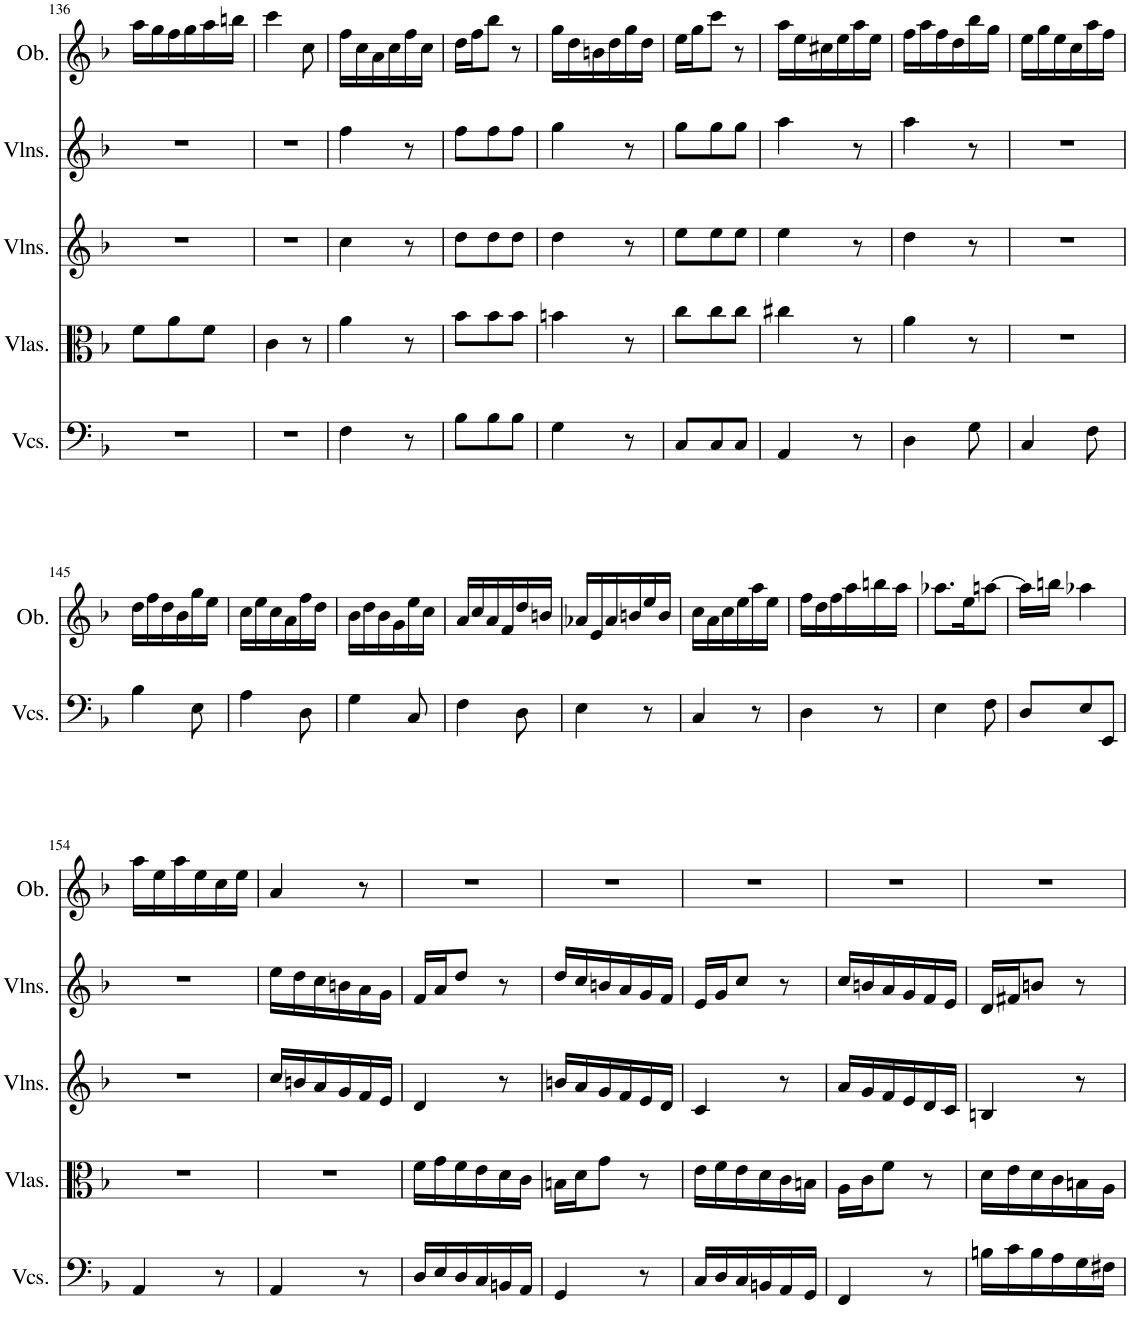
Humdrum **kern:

**kern	**kern	**kern	**kern	**kern
*part5	*part4	*part3	*part2	*part1
*staff5	*staff4	*staff3	*staff2	*staff1
*I"Violoncellos, Organo  e Violoncello	*I"Violas, Alto Viola	*I"Violins, Violino Secondo	*I"Violins, Violino Primo	*I"Oboe, Oboe
*I'Vcs.	*I'Vlas.	*I'Vlns.	*I'Vlns.	*I'Ob.
!!LO:PB:g=z
*clefF4	*clefC3	*clefG2	*clefG2	*clefG2
*k[b-]	*k[b-]	*k[b-]	*k[b-]	*k[b-]
*M3/8	*M3/8	*M3/8	*M3/8	*M3/8
=136	=136	=136	=136	=136
4.r	8f\L	4.r	4.r	16aa\LL
.	.	.	.	16gg\
.	8a\	.	.	16ff\
.	.	.	.	16gg\
.	8f\J	.	.	16aa\
.	.	.	.	16bbn\JJ
=137	=137	=137	=137	=137
4.r	4c\	4.r	4.r	4ccc\
.	8r	.	.	8cc\
=138	=138	=138	=138	=138
4F\	4a\	4cc\	4ff\	16ff\LL
.	.	.	.	16cc\
.	.	.	.	16a\
.	.	.	.	16cc\
8r	8r	8r	8r	16ff\
.	.	.	.	16cc\JJ
=139	=139	=139	=139	=139
8B-\L	8b-\L	8dd\L	8ff\L	16dd\LL
.	.	.	.	16ff\J
8B-\	8b-\	8dd\	8ff\	8bb-\J
8B-\J	8b-\J	8dd\J	8ff\J	8r
=140	=140	=140	=140	=140
4G\	4bn\	4dd\	4gg\	16gg\LL
.	.	.	.	16dd\
.	.	.	.	16bn\
.	.	.	.	16dd\
8r	8r	8r	8r	16gg\
.	.	.	.	16dd\JJ
=141	=141	=141	=141	=141
8C/L	8cc\L	8ee\L	8gg\L	16ee\LL
.	.	.	.	16gg\J
8C/	8cc\	8ee\	8gg\	8ccc\J
8C/J	8cc\J	8ee\J	8gg\J	8r
=142	=142	=142	=142	=142
4AA/	4cc#X\	4ee\	4aa\	16aa\LL
.	.	.	.	16ee\
.	.	.	.	16cc#X\
.	.	.	.	16ee\
8r	8r	8r	8r	16aa\
.	.	.	.	16ee\JJ
=143	=143	=143	=143	=143
4D\	4a\	4dd\	4aa\	16ff\LL
.	.	.	.	16aa\
.	.	.	.	16ff\
.	.	.	.	16dd\
8G\	8r	8r	8r	16bb-\
.	.	.	.	16gg\JJ
=144	=144	=144	=144	=144
4C/	4.r	4.r	4.r	16ee\LL
.	.	.	.	16gg\
.	.	.	.	16ee\
.	.	.	.	16cc\
8F\	.	.	.	16aa\
.	.	.	.	16ff\JJ
!!LO:LB:g=z
=145	=145	=145	=145	=145
4B-\	4.r	4.r	4.r	16dd\LL
.	.	.	.	16ff\
.	.	.	.	16dd\
.	.	.	.	16b-\
8E\	.	.	.	16gg\
.	.	.	.	16ee\JJ
=146	=146	=146	=146	=146
4A\	4.r	4.r	4.r	16cc\LL
.	.	.	.	16ee\
.	.	.	.	16cc\
.	.	.	.	16a\
8D\	.	.	.	16ff\
.	.	.	.	16dd\JJ
=147	=147	=147	=147	=147
4G\	4.r	4.r	4.r	16b-\LL
.	.	.	.	16dd\
.	.	.	.	16b-\
.	.	.	.	16g\
8C/	.	.	.	16ee\
.	.	.	.	16cc\JJ
=148	=148	=148	=148	=148
4F\	4.r	4.r	4.r	16a/LL
.	.	.	.	16cc/
.	.	.	.	16a/
.	.	.	.	16f/
8D\	.	.	.	16dd/
.	.	.	.	16bn/JJ
=149	=149	=149	=149	=149
4E\	4.r	4.r	4.r	16a-X/LL
.	.	.	.	16e/
.	.	.	.	16a-/
.	.	.	.	16bn/
8r	.	.	.	16ee/
.	.	.	.	16b/JJ
=150	=150	=150	=150	=150
4C/	4.r	4.r	4.r	16cc\LL
.	.	.	.	16a\
.	.	.	.	16cc\
.	.	.	.	16ee\
8r	.	.	.	16aa\
.	.	.	.	16ee\JJ
=151	=151	=151	=151	=151
4D\	4.r	4.r	4.r	16ff\LL
.	.	.	.	16dd\
.	.	.	.	16ff\
.	.	.	.	16aa\
8r	.	.	.	16bbn\
.	.	.	.	16aa\JJ
=152	=152	=152	=152	=152
4E\	4.r	4.r	4.r	8.aa-X\L
.	.	.	.	16ee\K
8F\	.	.	.	[8aan\J
=153	=153	=153	=153	=153
8D/L	4.r	4.r	4.r	16aa\LL]
.	.	.	.	16bbn\JJ
8E/	.	.	.	4aa-X\
8EE/J	.	.	.	.
!!LO:LB:g=z
=154	=154	=154	=154	=154
4AA/	4.r	4.r	4.r	16aa\LL
.	.	.	.	16ee\
.	.	.	.	16aa\
.	.	.	.	16ee\
8r	.	.	.	16cc\
.	.	.	.	16ee\JJ
=155	=155	=155	=155	=155
4AA/	4.r	16cc/LL	16ee\LL	4a/
.	.	16bn/	16dd\	.
.	.	16a/	16cc\	.
.	.	16g/	16bn\	.
8r	.	16f/	16a\	8r
.	.	16e/JJ	16g\JJ	.
=156	=156	=156	=156	=156
16D/LL	16f\LL	4d/	16f/LL	4.r
16E/	16g\	.	16a/J	.
16D/	16f\	.	8dd/J	.
16C/	16e\	.	.	.
16BBn/	16d\	8r	8r	.
16AA/JJ	16c\JJ	.	.	.
=157	=157	=157	=157	=157
4GG/	16Bn\LL	16bn/LL	16dd/LL	4.r
.	16d\J	16a/	16cc/	.
.	8g\J	16g/	16bn/	.
.	.	16f/	16a/	.
8r	8r	16e/	16g/	.
.	.	16d/JJ	16f/JJ	.
=158	=158	=158	=158	=158
16C/LL	16e\LL	4c/	16e/LL	4.r
16D/	16f\	.	16g/J	.
16C/	16e\	.	8cc/J	.
16BBn/	16d\	.	.	.
16AA/	16c\	8r	8r	.
16GG/JJ	16Bn\JJ	.	.	.
=159	=159	=159	=159	=159
4FF/	16A\LL	16a/LL	16cc/LL	4.r
.	16c\J	16g/	16bn/	.
.	8f\J	16f/	16a/	.
.	.	16e/	16g/	.
8r	8r	16d/	16f/	.
.	.	16c/JJ	16e/JJ	.
=160	=160	=160	=160	=160
16Bn\LL	16d\LL	4Bn/	16d/LL	4.r
16c\	16e\	.	16f#X/J	.
16B\	16d\	.	8bn/J	.
16A\	16c\	.	.	.
16G\	16Bn\	8r	8r	.
16F#X\JJ	16A\JJ	.	.	.
=	=	=	=	=
*-	*-	*-	*-	*-
